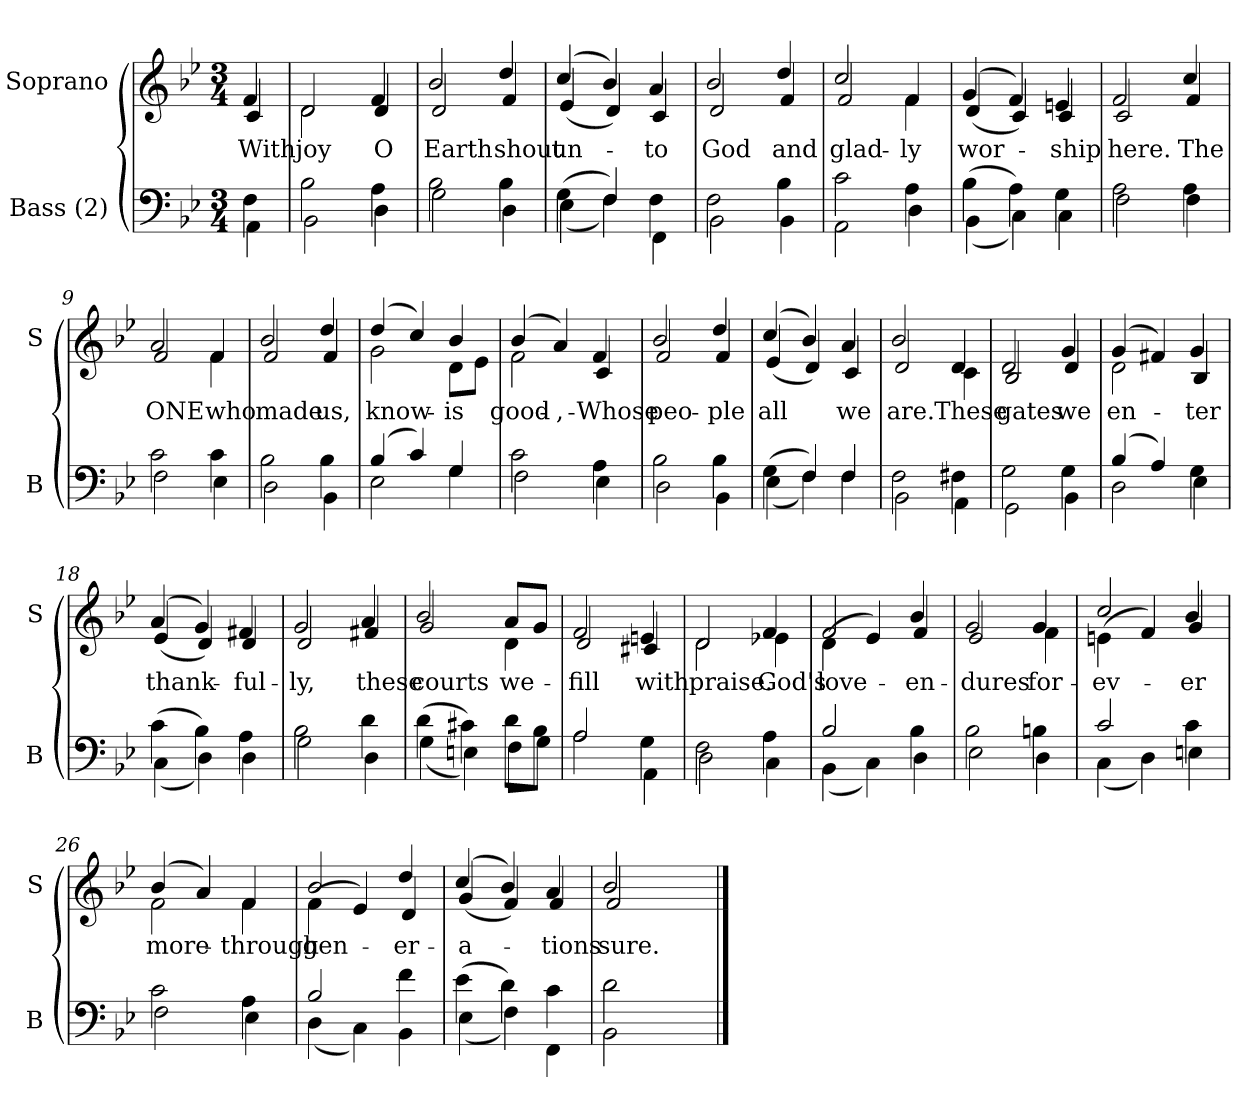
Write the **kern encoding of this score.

**kern	**kern	**text
*part2	*part1	*part1
*staff2	*staff1	*staff1
*I"Bass (2)	*I"Soprano	*
*I'B	*I'S	*
*clefF4	*clefG2	*
*k[b-e-]	*k[b-e-]	*
*M3/4	*M3/4	*
=1	=1	=1
*^	*	*
!	!	!LO:TX:b:i:t=Verse	!
!	!	!	!LO:LY:b
*	*	*^	*
4F\	4AA\	4f/	4c/	With
=2	=2	=2	=2	=2
!	!	!	!	!LO:LY:b
2B-\	2BB-\	2d/	2d\	joy
!	!	!	!	!LO:LY:b
4A\	4D\	4f/	4d/	O
=3	=3	=3	=3	=3
!	!	!	!	!LO:LY:b
2B-\	2G\	2b-/	2d/	Earth
!	!	!	!	!LO:LY:b
4B-\	4D\	4dd/	4f/	shout
=4	=4	=4	=4	=4
!	!	!	!	!LO:LY:b
(>4G\	(<4E-\	(>4cc/	(>4e-/	un-
4F/)	4F\)	4b-/)	4d/)	.
!	!	!	!	!LO:LY:b
4F\	4FF\	4a/	4c/	-to
=5	=5	=5	=5	=5
!	!	!	!	!LO:LY:b
2F\	2BB-\	2b-/	2d/	God
!	!	!	!	!LO:LY:b
4B-\	4BB-\	4dd/	4f/	and
=6	=6	=6	=6	=6
!	!	!	!	!LO:LY:b
2c\	2AA\	2cc/	2f/	glad-
!	!	!	!	!LO:LY:b
4A\	4D\	4f/	4f\	-ly
!!LO:LB:g=z	!!
=7	=7	=7	=7	=7
!	!	!	!	!LO:LY:b
(<4B-\	(<4BB-\	(>4g/	(>4d/	wor-
4A\)	4C\)	4f/)	4c/)	.
!	!	!	!	!LO:LY:b
4G\	4C\	4en/	4c/	-ship
=8	=8	=8	=8	=8
!	!	!	!	!LO:LY:b
2A\	2F\	2f/	2c/	here.
!	!	!	!	!LO:LY:b
4A\	4F\	4cc/	4f/	The
=9	=9	=9	=9	=9
!	!	!	!	!LO:LY:b
2c\	2F\	2a/	2f/	ONE
!	!	!	!	!LO:LY:b
4c\	4E-\	4f/	4f\	who
=10	=10	=10	=10	=10
!	!	!	!	!LO:LY:b
2B-\	2D\	2b-/	2f/	made
!	!	!	!	!LO:LY:b
4B-\	4BB-\	4dd/	4f/	us,
=11	=11	=11	=11	=11
!	!	!	!	!LO:LY:b
(>4B-/	2E-\	(>4dd/	2g\	know-
4c/)	.	4cc/)	.	.
!	!	!	!	!LO:LY:b
4G/	4G\	4b-/	8d\L	-is
.	.	.	8e-\J	.
=12	=12	=12	=12	=12
!	!	!	!	!LO:LY:b
2c\	2F\	(>4b-/	2f\	good-
!	!	!	!	!LO:LY:b
.	.	4a/)	.	-,-
!	!	!	!	!LO:LY:b
4A\	4E-\	4f/	4c/	-Whose
!!LO:LB:g=z	!!
=13	=13	=13	=13	=13
!	!	!	!	!LO:LY:b
2B-\	2D\	2b-/	2f/	peo-
!	!	!	!	!LO:LY:b
4B-\	4BB-\	4dd/	4f/	-ple
=14	=14	=14	=14	=14
!	!	!	!	!LO:LY:b
(>4G\	(<4E-\	(>4cc/	(>4e-/	all
4F/)	4F\)	4b-/)	4d/)	.
!	!	!	!	!LO:LY:b
4F/	4F\	4a/	4c/	we
=15	=15	=15	=15	=15
!	!	!	!	!LO:LY:b
2F\	2BB-\	2b-/	2d/	are.
!	!	!	!	!LO:LY:b
4F#X\	4AA\	4d/	4c\	These
=16	=16	=16	=16	=16
!	!	!	!	!LO:LY:b
2G\	2GG\	2d/	2B-/	gates
!	!	!	!	!LO:LY:b
4G\	4BB-\	4g/	4d/	we
=17	=17	=17	=17	=17
!	!	!	!	!LO:LY:b
(>4B-/	2D\	(>4g/	2d\	en-
4A/)	.	4f#X/)	.	.
!	!	!	!	!LO:LY:b
4G\	4E-\	4g/	4B-/	-ter
=18	=18	=18	=18	=18
!	!	!	!	!LO:LY:b
(<4c\	(<4C\	(>4a/	(>4e-/	thank-
4B-\)	4D\)	4g/)	4d/)	.
!	!	!	!	!LO:LY:b
4A\	4D\	4f#X/	4d/	-ful-
!!LO:LB:g=z	!!
=19	=19	=19	=19	=19
!	!	!	!	!LO:LY:b
2B-\	2G\	2g/	2d/	-ly,
!	!	!	!	!LO:LY:b
4d\	4D\	4a/	4f#X/	these
=20	=20	=20	=20	=20
!	!	!	!	!LO:LY:b
(<4d\	(<4G\	2b-/	2g/	courts
4c#X\)	4En\)	.	.	.
!	!	!	!	!LO:LY:b
8d\L	8F\L	8a/L	4d\	we-
8B-\J	8G\J	8g/J	.	.
=21	=21	=21	=21	=21
!	!	!	!	!LO:LY:b
2A/	2A\	2f/	2d/	-fill
!	!	!	!	!LO:LY:b
4G\	4AA\	4en/	4c#X/	with
=22	=22	=22	=22	=22
!	!	!	!	!LO:LY:b
2F\	2D\	2d/	2d\	praise.
!	!	!	!	!LO:LY:b
4A\	4C\	4f/	4e-X\	God's
=23	=23	=23	=23	=23
!	!	!	!	!LO:LY:b
2B-/	(<4BB-\	2f/	(>4d\	love-
.	4C\)	.	4e-/)	.
!	!	!	!	!LO:LY:b
4B-\	4D\	4b-/	4f/	-en-
=24	=24	=24	=24	=24
!	!	!	!	!LO:LY:b
2B-\	2E-\	2g/	2e-/	-dures
!	!	!	!	!LO:LY:b
4Bn\	4D\	4g/	4f\	for-
!!LO:LB:g=z	!!
=25	=25	=25	=25	=25
!	!	!	!	!LO:LY:b
2c/	(<4C\	2cc/	(>4en\	-ev-
.	4D\)	.	4f/)	.
!	!	!	!	!LO:LY:b
4c\	4En\	4b-/	4g/	-er
=26	=26	=26	=26	=26
!	!	!	!	!LO:LY:b
2c\	2F\	(>4b-/	2f\	more-
.	.	4a/)	.	.
!	!	!	!	!LO:LY:b
4A\	4E-\	4f/	4f\	-through
=27	=27	=27	=27	=27
!	!	!	!	!LO:LY:b
2B-/	(<4D\	2b-/	(>4f\	gen-
.	4C\)	.	4e-/)	.
!	!	!	!	!LO:LY:b
4f\	4BB-\	4dd/	4d/	-er-
=28	=28	=28	=28	=28
!	!	!	!	!LO:LY:b
(<4e-\	(<4E-\	(>4cc/	(>4g/	-a-
4d\)	4F\)	4b-/)	4f/)	.
!	!	!	!	!LO:LY:b
4c\	4FF\	4a/	4f/	-tions
=29	=29	=29	=29	=29
!	!	!	!	!LO:LY:b
2d\	2BB-\	2b-/	2f/	sure.
4ryy	4ryy	4ryy	4ryy	.
*v	*v	*	*	*
*	*v	*v	*
==	==	==
*-	*-	*-
